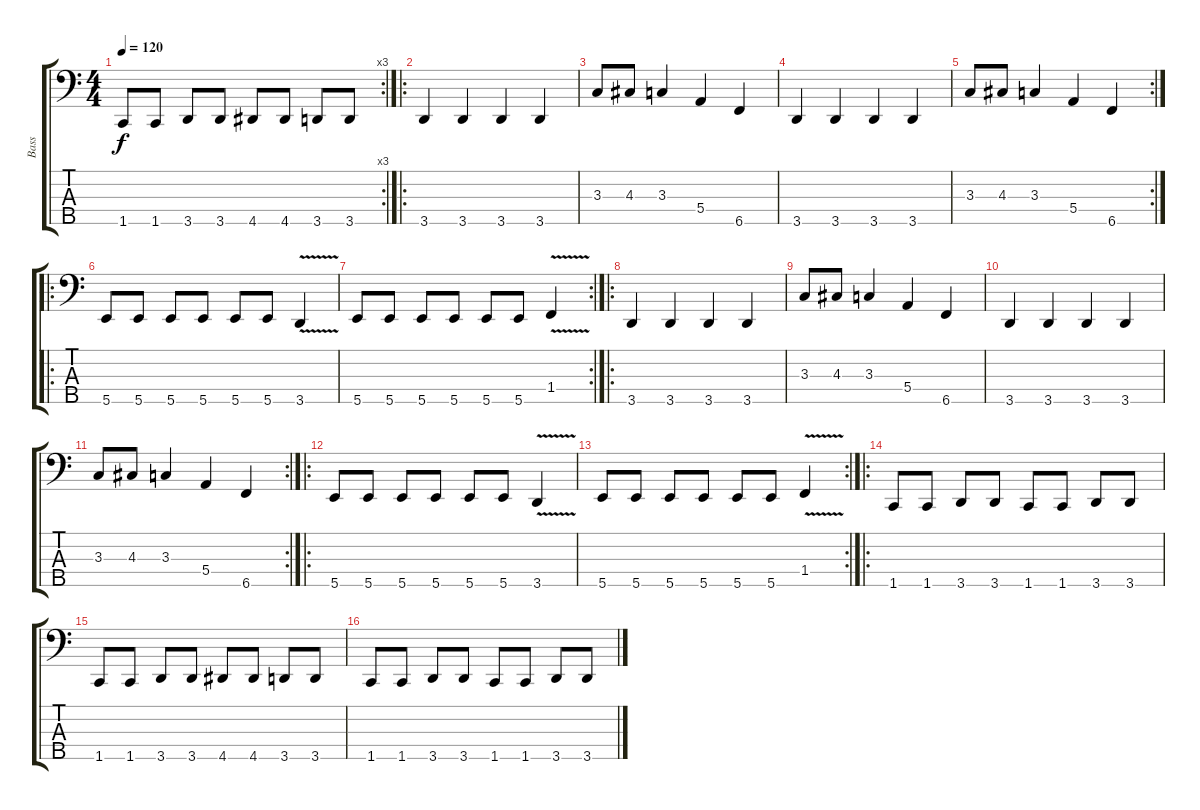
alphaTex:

\track ("Bass" "Bass") {instrument electricbassfinger}
\staff {score tabs}
\tuning (G2 D2 A1 E1 B0) {hide}
\rc 3
\ts (4 4)
\tempo 120
\clef f4
\ks c
1.5.8{dy f} 1.5.8 3.5.8 3.5.8 4.5.8 4.5.8 3.5.8 3.5.8 |
\ro
3.5.4 3.5.4 3.5.4 3.5.4 |
3.3.8 4.3.8 3.3.4 5.4.4 6.5.4 |
3.5.4 3.5.4 3.5.4 3.5.4 |
\rc 2
3.3.8 4.3.8 3.3.4 5.4.4 6.5.4 |
\ro
5.5.8 5.5.8 5.5.8 5.5.8 5.5.8 5.5.8 3.5{v}.4 |
\rc 2
5.5.8 5.5.8 5.5.8 5.5.8 5.5.8 5.5.8 1.4{v}.4 |
\ro
3.5.4 3.5.4 3.5.4 3.5.4 |
3.3.8 4.3.8 3.3.4 5.4.4 6.5.4 |
3.5.4 3.5.4 3.5.4 3.5.4 |
\rc 2
3.3.8 4.3.8 3.3.4 5.4.4 6.5.4 |
\ro
5.5.8 5.5.8 5.5.8 5.5.8 5.5.8 5.5.8 3.5{v}.4 |
\rc 2
5.5.8 5.5.8 5.5.8 5.5.8 5.5.8 5.5.8 1.4{v}.4 |
\ro
1.5.8 1.5.8 3.5.8 3.5.8 1.5.8 1.5.8 3.5.8 3.5.8 |
1.5.8 1.5.8 3.5.8 3.5.8 4.5.8 4.5.8 3.5.8 3.5.8 |
1.5.8 1.5.8 3.5.8 3.5.8 1.5.8 1.5.8 3.5.8 3.5.8
